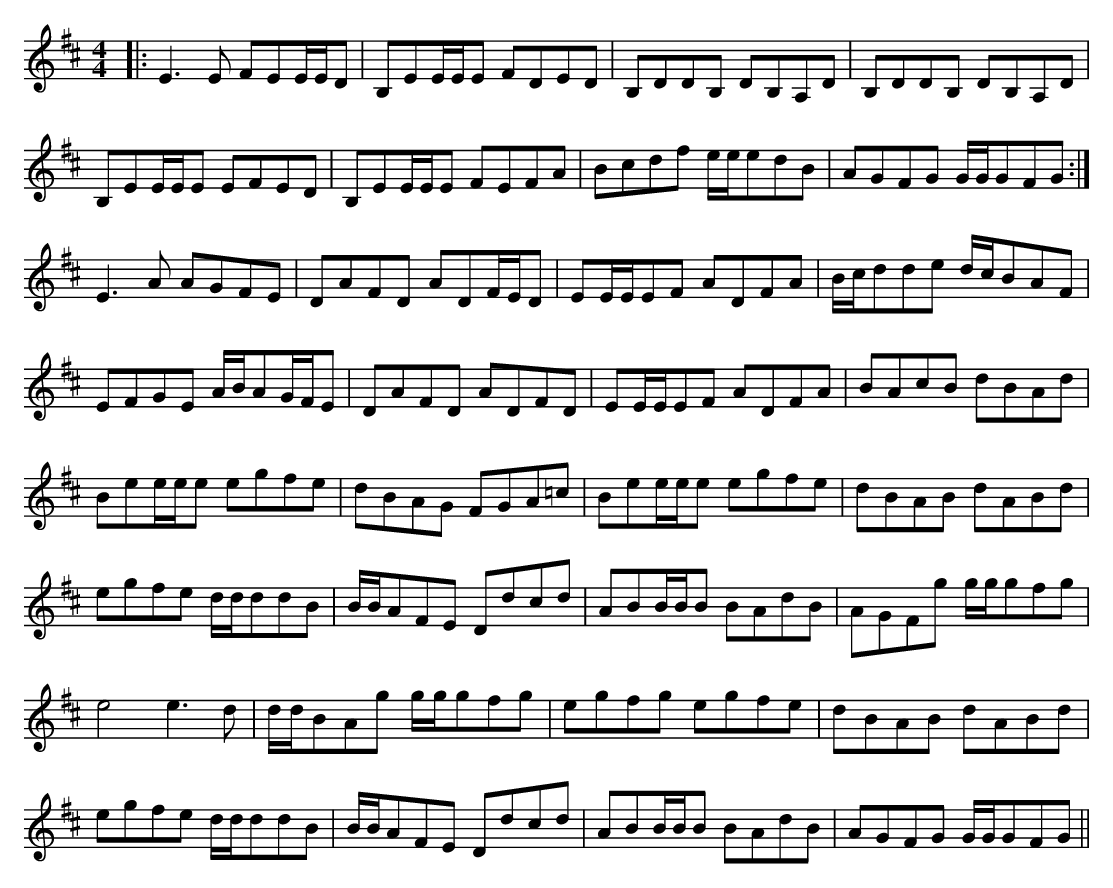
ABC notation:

X:1
M:4/4
K:Edor
|:E3E FEE/E/D|B,EE/E/E FDED|B,DDB, DB,A,D|B,DDB, DB,A,D|
B,EE/E/E EFED|B,EE/E/E FEFA|Bcdf e/e/edB|AGFG G/G/GFG:|
E3A AGFE|DAFD ADF/E/D|EE/E/EF ADFA|B/c/dde d/c/BAF|
EFGE A/B/AG/F/E|DAFD ADFD|EE/E/EF ADFA|BAcB dBAd|
Bee/e/e egfe|dBAG FGA=c|Bee/e/e egfe|dBAB dABd|
egfe d/d/ddB|B/B/AFE Ddcd|ABB/B/B BAdB|AGFg g/g/gfg|
e4 e3d|d/d/BAg g/g/gfg|egfg egfe|dBAB dABd|
egfe d/d/ddB|B/B/AFE Ddcd|ABB/B/B BAdB|AGFG G/G/GFG||
